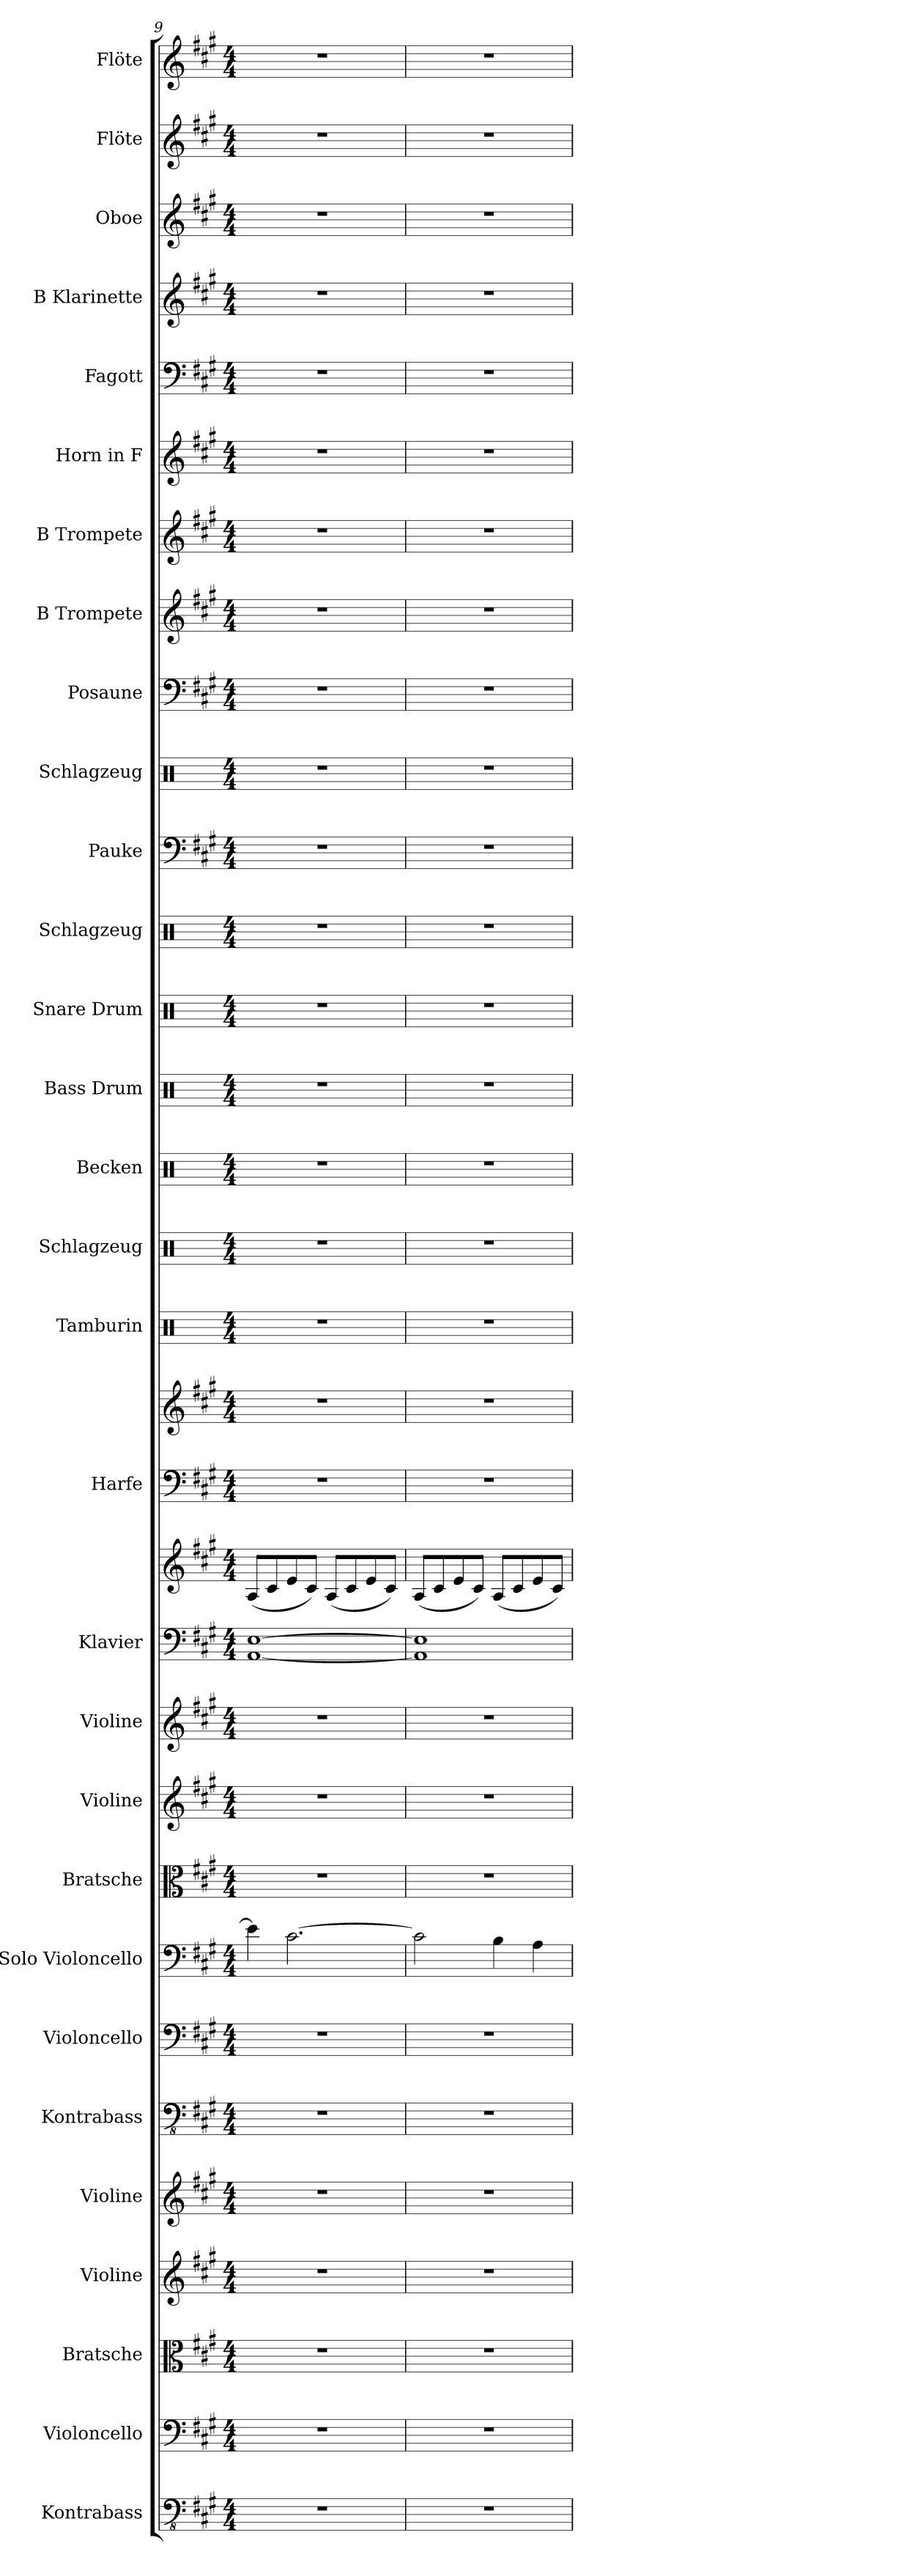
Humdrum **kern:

**kern	**kern	**kern	**kern	**kern	**kern	**kern	**kern	**kern	**kern	**kern	**kern	**kern	**kern	**kern	**kern	**kern	**kern	**kern	**kern	**kern	**kern	**kern	**kern	**kern	**kern	**kern	**kern	**kern	**kern	**kern	**kern
*part30	*part29	*part28	*part27	*part26	*part25	*part24	*part23	*part22	*part21	*part20	*part19	*part19	*part18	*part18	*part17	*part16	*part15	*part14	*part13	*part12	*part11	*part10	*part9	*part8	*part7	*part6	*part5	*part4	*part3	*part2	*part1
*staff32	*staff31	*staff30	*staff29	*staff28	*staff27	*staff26	*staff25	*staff24	*staff23	*staff22	*staff21	*staff20	*staff19	*staff18	*staff17	*staff16	*staff15	*staff14	*staff13	*staff12	*staff11	*staff10	*staff9	*staff8	*staff7	*staff6	*staff5	*staff4	*staff3	*staff2	*staff1
*I"Kontrabass	*I"Violoncello	*I"Bratsche	*I"Violine	*I"Violine	*I"Kontrabass	*I"Violoncello	*I"Solo Violoncello	*I"Bratsche	*I"Violine	*I"Violine	*I"Klavier	*	*I"Harfe	*	*I"Tamburin	*I"Schlagzeug	*I"Becken	*I"Bass Drum	*I"Snare Drum	*I"Schlagzeug	*I"Pauke	*I"Schlagzeug	*I"Posaune	*I"B Trompete	*I"B Trompete	*I"Horn in F	*I"Fagott	*I"B Klarinette	*I"Oboe	*I"Flöte	*I"Flöte
*I'Kb.	*I'Vc.	*I'Bra.	*I'Vl.	*I'Vl.	*I'Kb.	*I'Vc.	*I'Vc.	*I'Bra.	*I'Vl.	*I'Vl.	*I'Klav.	*	*I'Hrf.	*	*I'Tamb.	*I'Slzg.	*I'Bkn.	*I'B. Dr.	*I'Sn. Dr.	*I'Slzg.	*I'Pk.	*I'Slzg.	*I'Psn.	*I'B Tpt.	*I'B Tpt.	*	*I'Fgt.	*I'B Kl.	*I'Ob.	*I'Fl.	*I'Fl.
*clefFv4	*clefF4	*clefC3	*clefG2	*clefG2	*clefFv4	*clefF4	*clefF4	*clefC3	*clefG2	*clefG2	*clefF4	*clefG2	*clefF4	*clefG2	*clefX	*clefX	*clefX	*clefX	*clefX	*clefX	*clefF4	*clefX	*clefF4	*clefG2	*clefG2	*clefG2	*clefF4	*clefG2	*clefG2	*clefG2	*clefG2
*ITrd7c12	*	*	*	*	*ITrd7c12	*	*	*	*	*	*	*	*	*	*	*	*	*	*	*	*	*	*	*ITrd1c2	*ITrd1c2	*ITrd4c7	*	*ITrd1c2	*	*	*
*k[f#c#g#]	*k[f#c#g#]	*k[f#c#g#]	*k[f#c#g#]	*k[f#c#g#]	*k[f#c#g#]	*k[f#c#g#]	*k[f#c#g#]	*k[f#c#g#]	*k[f#c#g#]	*k[f#c#g#]	*k[f#c#g#]	*k[f#c#g#]	*k[f#c#g#]	*k[f#c#g#]	*k[]	*k[]	*k[]	*k[]	*k[]	*k[]	*k[f#c#g#]	*k[]	*k[f#c#g#]	*k[f#]	*k[f#]	*k[f#c#]	*k[f#c#g#]	*k[f#]	*k[f#c#g#]	*k[f#c#g#]	*k[f#c#g#]
*M4/4	*M4/4	*M4/4	*M4/4	*M4/4	*M4/4	*M4/4	*M4/4	*M4/4	*M4/4	*M4/4	*M4/4	*M4/4	*M4/4	*M4/4	*M4/4	*M4/4	*M4/4	*M4/4	*M4/4	*M4/4	*M4/4	*M4/4	*M4/4	*M4/4	*M4/4	*M4/4	*M4/4	*M4/4	*M4/4	*M4/4	*M4/4
=9	=9	=9	=9	=9	=9	=9	=9	=9	=9	=9	=9	=9	=9	=9	=9	=9	=9	=9	=9	=9	=9	=9	=9	=9	=9	=9	=9	=9	=9	=9	=9
1r	1r	1r	1r	1r	1r	1r	4e\]	1r	1r	1r	[1AA [1E	(8A/L	1r	1r	1r	1r	1r	1r	1r	1r	1r	1r	1r	1r	1r	1r	1r	1r	1r	1r	1r
.	.	.	.	.	.	.	.	.	.	.	.	8c#/	.	.	.	.	.	.	.	.	.	.	.	.	.	.	.	.	.	.	.
.	.	.	.	.	.	.	[2.c#\	.	.	.	.	8e/	.	.	.	.	.	.	.	.	.	.	.	.	.	.	.	.	.	.	.
.	.	.	.	.	.	.	.	.	.	.	.	8c#/J)	.	.	.	.	.	.	.	.	.	.	.	.	.	.	.	.	.	.	.
.	.	.	.	.	.	.	.	.	.	.	.	(8A/L	.	.	.	.	.	.	.	.	.	.	.	.	.	.	.	.	.	.	.
.	.	.	.	.	.	.	.	.	.	.	.	8c#/	.	.	.	.	.	.	.	.	.	.	.	.	.	.	.	.	.	.	.
.	.	.	.	.	.	.	.	.	.	.	.	8e/	.	.	.	.	.	.	.	.	.	.	.	.	.	.	.	.	.	.	.
.	.	.	.	.	.	.	.	.	.	.	.	8c#/J)	.	.	.	.	.	.	.	.	.	.	.	.	.	.	.	.	.	.	.
=10	=10	=10	=10	=10	=10	=10	=10	=10	=10	=10	=10	=10	=10	=10	=10	=10	=10	=10	=10	=10	=10	=10	=10	=10	=10	=10	=10	=10	=10	=10	=10
1r	1r	1r	1r	1r	1r	1r	2c#\]	1r	1r	1r	1AA] 1E]	(8A/L	1r	1r	1r	1r	1r	1r	1r	1r	1r	1r	1r	1r	1r	1r	1r	1r	1r	1r	1r
.	.	.	.	.	.	.	.	.	.	.	.	8c#/	.	.	.	.	.	.	.	.	.	.	.	.	.	.	.	.	.	.	.
.	.	.	.	.	.	.	.	.	.	.	.	8e/	.	.	.	.	.	.	.	.	.	.	.	.	.	.	.	.	.	.	.
.	.	.	.	.	.	.	.	.	.	.	.	8c#/J)	.	.	.	.	.	.	.	.	.	.	.	.	.	.	.	.	.	.	.
.	.	.	.	.	.	.	4B\	.	.	.	.	(8A/L	.	.	.	.	.	.	.	.	.	.	.	.	.	.	.	.	.	.	.
.	.	.	.	.	.	.	.	.	.	.	.	8c#/	.	.	.	.	.	.	.	.	.	.	.	.	.	.	.	.	.	.	.
.	.	.	.	.	.	.	4A\	.	.	.	.	8e/	.	.	.	.	.	.	.	.	.	.	.	.	.	.	.	.	.	.	.
.	.	.	.	.	.	.	.	.	.	.	.	8c#/J)	.	.	.	.	.	.	.	.	.	.	.	.	.	.	.	.	.	.	.
=	=	=	=	=	=	=	=	=	=	=	=	=	=	=	=	=	=	=	=	=	=	=	=	=	=	=	=	=	=	=	=
*-	*-	*-	*-	*-	*-	*-	*-	*-	*-	*-	*-	*-	*-	*-	*-	*-	*-	*-	*-	*-	*-	*-	*-	*-	*-	*-	*-	*-	*-	*-	*-
